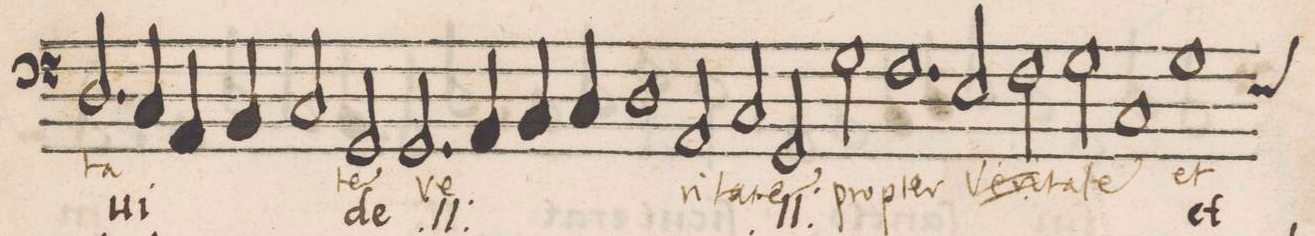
**kern	**text	**text
*I"BASSVS	*	*
*clefF4	*	*
*k[]	*	*
*met(c)	*	*
*M2/1	*	*
2.D/	ui-	-ta-
4C/	.	.
4AA/	.	.
4BB/	.	.
2C/	.	.
=6	=6	=6
2GG/	-de	-te(m)
*	*ij	*
2.GG/	et	Ve-
4AA/	.	.
4BB/	.	.
4C/	.	.
=7	=7	=7
1D	.	.
2AA/	ui-	-ri-
2C/	.	-ta-
=8	=8	=8
2GG/	-de	-te(m)
2G\	et	pro-
1.F	ui-	-pter
=9	=9	=9
2E/	.	Ve-
2F\	.	-ri-
2G\	.	-ta-
=10	=10	=10
1C	-de	-te(m)
*custos:E	*	*
*	*Xij	*
1G	et	et
=11	=11	=11
*-	*-	*-
